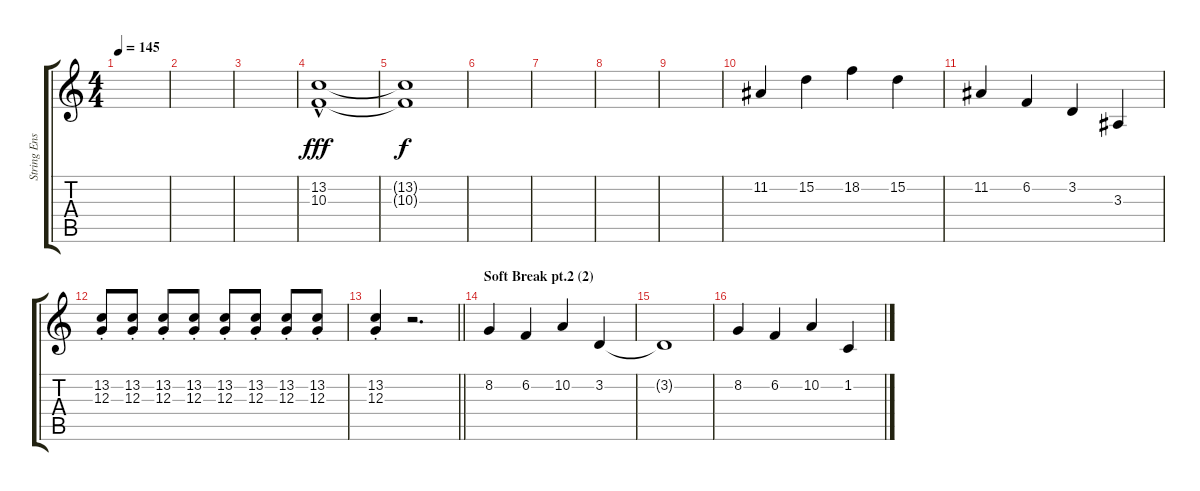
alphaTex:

\track ("String Ensemble" "String Ens") {instrument stringensemble1}
\staff {score tabs}
\tuning (E4 B3 G3 D3 A2 D2) {hide}
\ts (4 4)
\tempo 145
\clef g2
\ks c
|
|
|
(13.2 10.3{hac}).1{dy fff} |
(13.2{t} 10.3{t}).1{dy f} |
|
|
|
|
11.2.4 15.2.4 18.2.4 15.2.4 |
11.2.4 6.2.4 3.2.4 3.3.4 |
(13.2{st} 12.3{st}).8 (13.2{st} 12.3{st}).8 (13.2{st} 12.3{st}).8 (13.2{st} 12.3{st}).8 (13.2{st} 12.3{st}).8 (13.2{st} 12.3{st}).8 (13.2{st} 12.3{st}).8 (13.2{st} 12.3{st}).8 |
\barLineRight lightlight
(13.2{st} 12.3{st}).4 r.2{d} |
\section ("" "Soft Break pt.2 (2)")
8.2.4{volume 13} 6.2.4 10.2.4 3.2.4 |
3.2{t}.1 |
8.2.4 6.2.4 10.2.4 1.2.4
